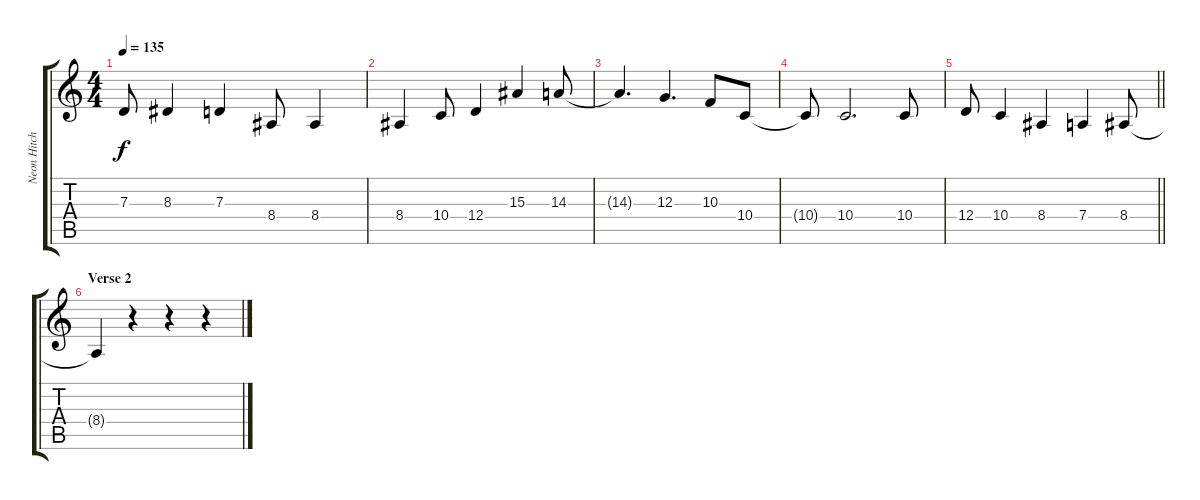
\track ("Neon Hitch" "Neon Hitch") {instrument clarinet}
\staff {score tabs}
\tuning (E4 B3 G3 D3 A2 E2) {hide}
\ts (4 4)
\tempo 135
\clef g2
\ks c
7.3{t}.8{dy f} 8.3.4 7.3.4 8.4.8 8.4.4 |
8.4.4 10.4.8 12.4.4 15.3.4 14.3.8 |
14.3{t}.4{d} 12.3.4{d} 10.3.8 10.4.8 |
10.4{t}.8 10.4.2{d} 10.4.8 |
\barLineRight lightlight
12.4.8 10.4.4 8.4.4 7.4.4 8.4.8 |
\section ("" "Verse 2")
8.4{t}.4 r.4 r.4 r.4
